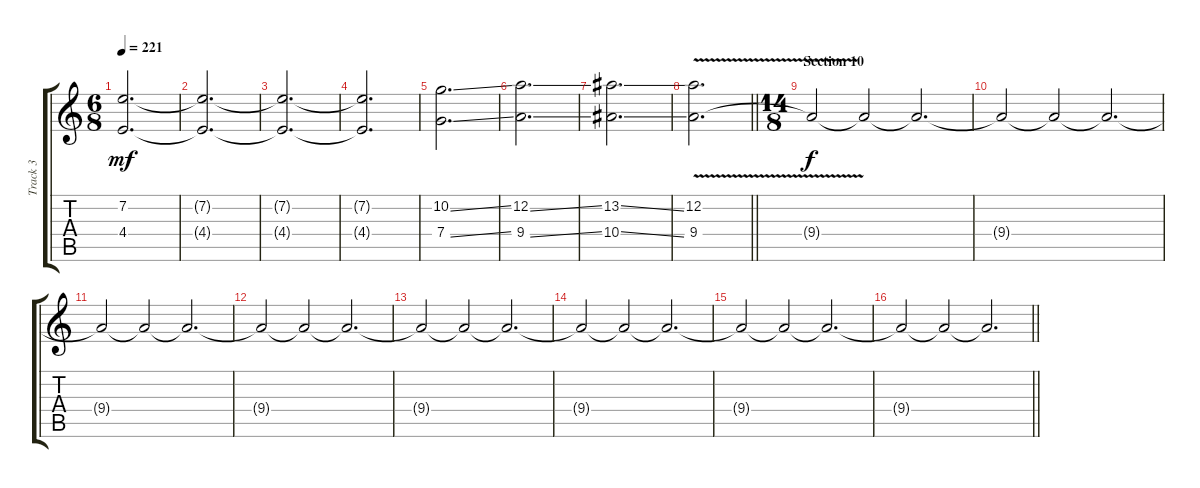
\track ("Track 3" "Track 3") {instrument distortionguitar}
\staff {score tabs}
\tuning (D4 A3 F3 C3 G2 D2) {hide}
\ts (6 8)
\tempo 221
\clef g2
\ks c
(7.2{t} 4.4{t}).2{d dy mf} |
(7.2{t} 4.4{t}).2{d} |
(7.2{t} 4.4{t}).2{d} |
(7.2{t} 4.4{t}).2{d} |
(10.2{ss} 7.4{ss}).2{d} |
(12.2{ss} 9.4{ss}).2{d} |
(13.2{ss} 10.4{ss}).2{d} |
\barLineRight lightlight
(12.2 9.4{v}).2{d} |
\ts (14 8)
\section ("" "Section 10")
9.4{t}.2{dy f} 9.4{t}.2 9.4{t}.2{d} |
9.4{t}.2 9.4{t}.2 9.4{t}.2{d} |
9.4{t}.2 9.4{t}.2 9.4{t}.2{d} |
9.4{t}.2 9.4{t}.2 9.4{t}.2{d} |
9.4{t}.2 9.4{t}.2 9.4{t}.2{d} |
9.4{t}.2 9.4{t}.2 9.4{t}.2{d} |
9.4{t}.2 9.4{t}.2 9.4{t}.2{d} |
\barLineRight lightlight
9.4{t}.2 9.4{t}.2 9.4{t}.2{d}
